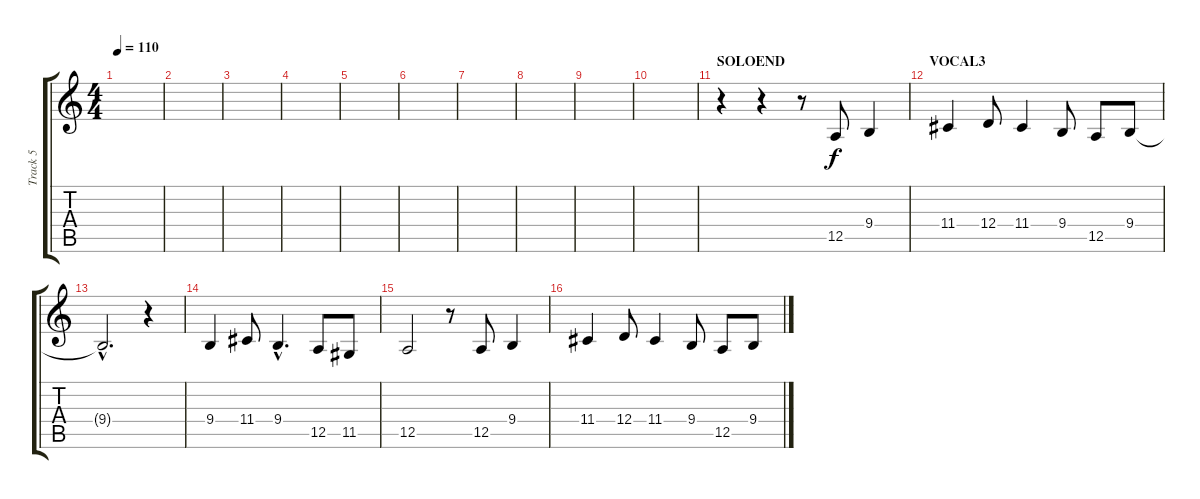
\track ("Track 5" "Track 5") {instrument stringensemble1}
\staff {score tabs}
\tuning (E4 B3 G3 D3 A2 E2) {hide}
\ts (4 4)
\tempo 110
\clef g2
\ks c
|
|
|
|
|
|
|
|
|
|
\section ("" "SOLOEND")
r.4 r.4 r.8 12.5.8 9.4.4 |
\section ("" "VOCAL3")
11.4.4 12.4.8 11.4.4 9.4.8 12.5.8 9.4.8 |
9.4{hac t}.2{d} r.4 |
9.4.4 11.4.8 9.4{hac}.4{d} 12.5.8 11.5.8 |
12.5.2 r.8 12.5.8 9.4.4 |
11.4.4 12.4.8 11.4.4 9.4.8 12.5.8 9.4.8
